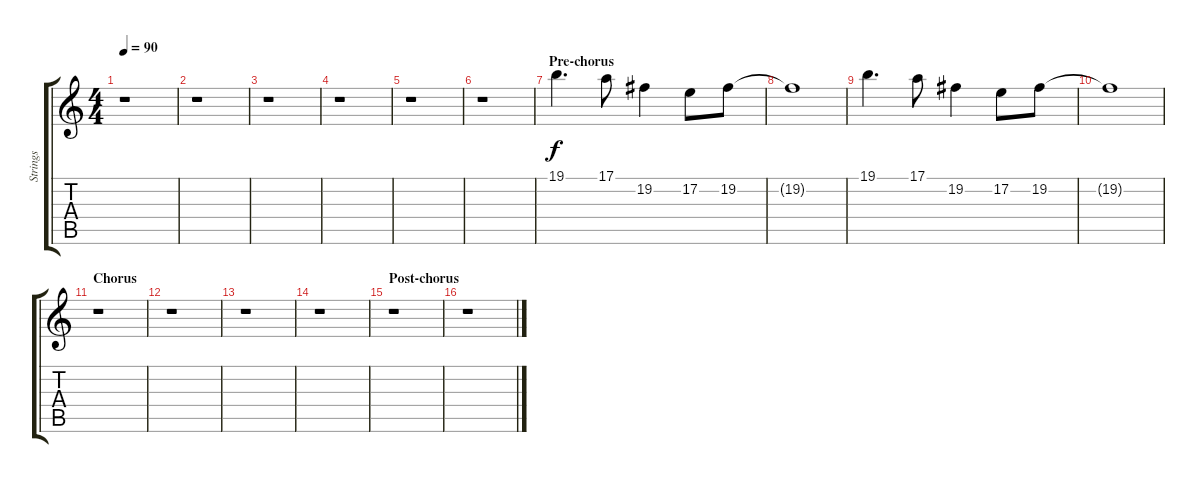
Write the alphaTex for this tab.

\track ("Strings" "Strings") {instrument tremolostrings}
\staff {score tabs}
\tuning (E4 B3 G3 D3 A2 E2) {hide}
\ts (4 4)
\tempo 90
\clef g2
\ks c
r.1{dy f} |
r.1 |
r.1 |
r.1 |
r.1 |
r.1 |
\section ("" "Pre-chorus")
19.1.4{d} 17.1.8 19.2.4 17.2.8 19.2.8 |
19.2{t}.1 |
19.1.4{d} 17.1.8 19.2.4 17.2.8 19.2.8 |
19.2{t}.1 |
\section ("" "Chorus")
r.1 |
r.1 |
r.1 |
r.1 |
\section ("" "Post-chorus")
r.1 |
r.1
